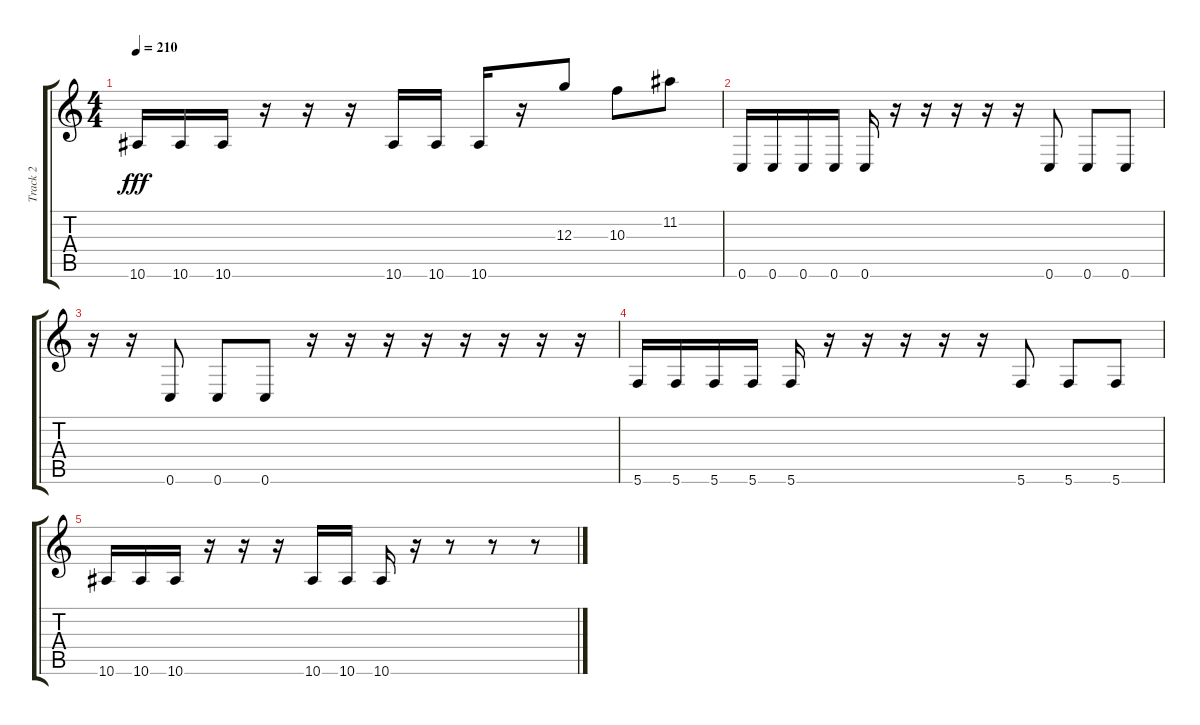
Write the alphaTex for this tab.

\track ("Track 2" "Track 2") {instrument distortionguitar}
\staff {score tabs}
\tuning (E4 B3 G3 C3 G2 C2) {hide}
\ts (4 4)
\tempo 210
\clef g2
\ks c
10.6.16{dy fff} 10.6.16 10.6.16 r.16 r.16 r.16 10.6.16 10.6.16 10.6.16 r.16 12.3.8 10.3.8 11.2.8 |
0.6.16 0.6.16 0.6.16 0.6.16 0.6.16 r.16 r.16 r.16 r.16 r.16 0.6.8 0.6.8 0.6.8 |
r.16 r.16 0.6.8 0.6.8 0.6.8 r.16 r.16 r.16 r.16 r.16 r.16 r.16 r.16 |
5.6.16 5.6.16 5.6.16 5.6.16 5.6.16 r.16 r.16 r.16 r.16 r.16 5.6.8 5.6.8 5.6.8 |
10.6.16 10.6.16 10.6.16 r.16 r.16 r.16 10.6.16 10.6.16 10.6.16 r.16 r.8 r.8 r.8
